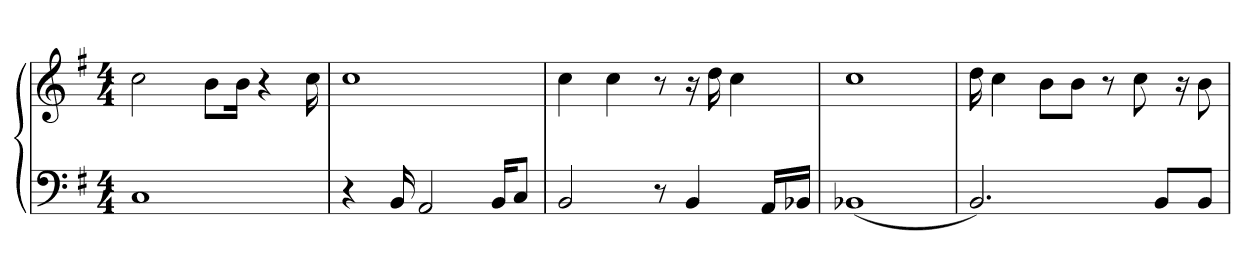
**kern	**kern
*part1	*part1
*staff2	*staff1
*clefF4	*clefG2
*k[f#]	*k[f#]
*M4/4	*M4/4
=1	=1
1C	2cc
.	8b\L
.	16b\Jk
.	4r
.	16cc
=2	=2
4r	1cc
16BB	.
2AA	.
16BB/KL	.
8C/J	.
=3	=3
2BB	4cc
.	4cc
8r	8r
4BB	16r
.	16dd
.	4cc
16AA/LL	.
16BB-X/JJ	.
=4	=4
(1BB-X	1cc
=5	=5
2.BB)	16dd
.	4cc
.	8b\L
.	8b\J
.	8r
.	8cc
8BB/L	.
.	16r
8BB/J	8b
=	=
*-	*-
